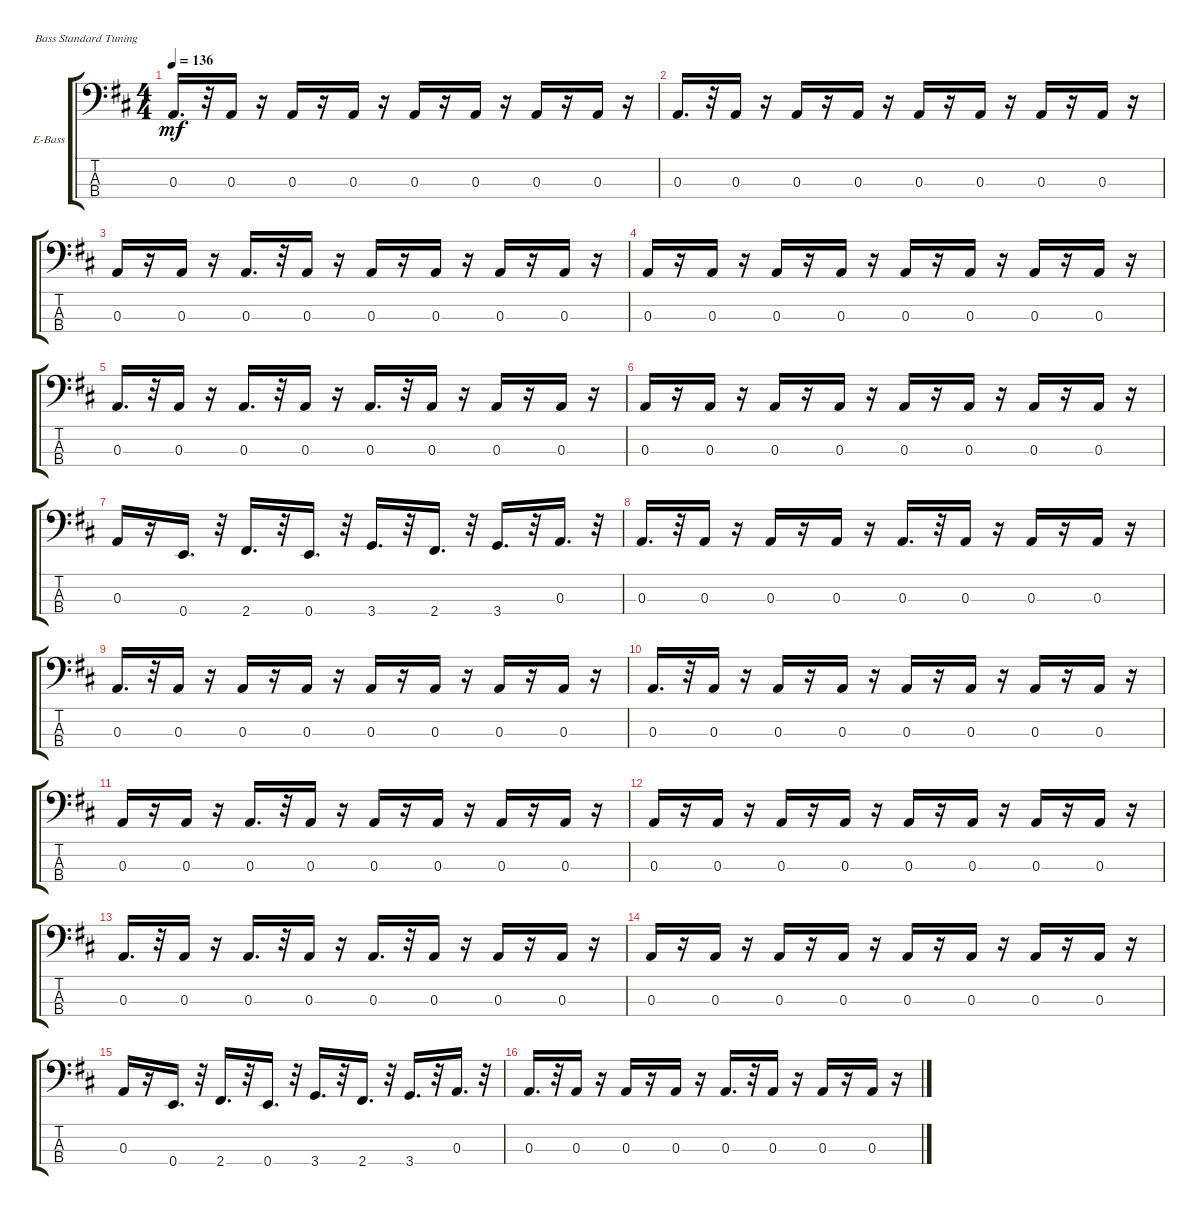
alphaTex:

\defaultSystemsLayout 4
\bracketExtendMode groupsimilarinstruments
\firstSystemTrackNameOrientation horizontal
\otherSystemsTrackNameOrientation horizontal
\track ("Billy Sheehan" "E-Bass") {instrument acousticgrandpiano}
\staff {score tabs}
\tuning (G2 D2 A1 E1)
\displaytranspose 12
\ts (4 4)
\tempo 136
\clef f4
\scale
0.333333
\ks d
0.3.16{d dy mf} r.32 0.3.16 r.16 0.3.16 r.16 0.3.16 r.16 0.3.16 r.16 0.3.16 r.16 0.3.16 r.16 0.3.16 r.16 |
\scale
0.333333 0.3.16{d} r.32 0.3.16 r.16 0.3.16 r.16 0.3.16 r.16 0.3.16 r.16 0.3.16 r.16 0.3.16 r.16 0.3.16 r.16 |
\scale
0.333333 0.3.16 r.16 0.3.16 r.16 0.3.16{d} r.32 0.3.16 r.16 0.3.16 r.16 0.3.16 r.16 0.3.16 r.16 0.3.16 r.16 |
\scale
0.333333 0.3.16 r.16 0.3.16 r.16 0.3.16 r.16 0.3.16 r.16 0.3.16 r.16 0.3.16 r.16 0.3.16 r.16 0.3.16 r.16 |
\scale
0.333333 0.3.16{d} r.32 0.3.16 r.16 0.3.16{d} r.32 0.3.16 r.16 0.3.16{d} r.32 0.3.16 r.16 0.3.16 r.16 0.3.16 r.16 |
\scale
0.333333 0.3.16 r.16 0.3.16 r.16 0.3.16 r.16 0.3.16 r.16 0.3.16 r.16 0.3.16 r.16 0.3.16 r.16 0.3.16 r.16 |
\scale
0.333333 0.3.16 r.16 0.4.16{d} r.32 2.4.16{d} r.32 0.4.16{d} r.32 3.4.16{d} r.32 2.4.16{d} r.32 3.4.16{d} r.32 0.3.16{d} r.32 |
\scale
0.333333 0.3.16{d} r.32 0.3.16 r.16 0.3.16 r.16 0.3.16 r.16 0.3.16{d} r.32 0.3.16 r.16 0.3.16 r.16 0.3.16 r.16 |
\scale
0.333333 0.3.16{d} r.32 0.3.16 r.16 0.3.16 r.16 0.3.16 r.16 0.3.16 r.16 0.3.16 r.16 0.3.16 r.16 0.3.16 r.16 |
\scale
0.333333 0.3.16{d} r.32 0.3.16 r.16 0.3.16 r.16 0.3.16 r.16 0.3.16 r.16 0.3.16 r.16 0.3.16 r.16 0.3.16 r.16 |
\scale
0.333333 0.3.16 r.16 0.3.16 r.16 0.3.16{d} r.32 0.3.16 r.16 0.3.16 r.16 0.3.16 r.16 0.3.16 r.16 0.3.16 r.16 |
\scale
0.333333 0.3.16 r.16 0.3.16 r.16 0.3.16 r.16 0.3.16 r.16 0.3.16 r.16 0.3.16 r.16 0.3.16 r.16 0.3.16 r.16 |
\scale
0.333333 0.3.16{d} r.32 0.3.16 r.16 0.3.16{d} r.32 0.3.16 r.16 0.3.16{d} r.32 0.3.16 r.16 0.3.16 r.16 0.3.16 r.16 |
\scale
0.333333 0.3.16 r.16 0.3.16 r.16 0.3.16 r.16 0.3.16 r.16 0.3.16 r.16 0.3.16 r.16 0.3.16 r.16 0.3.16 r.16 |
\scale
0.333333 0.3.16 r.16 0.4.16{d} r.32 2.4.16{d} r.32 0.4.16{d} r.32 3.4.16{d} r.32 2.4.16{d} r.32 3.4.16{d} r.32 0.3.16{d} r.32 |
\scale
0.333333 0.3.16{d} r.32 0.3.16 r.16 0.3.16 r.16 0.3.16 r.16 0.3.16{d} r.32 0.3.16 r.16 0.3.16 r.16 0.3.16 r.16
